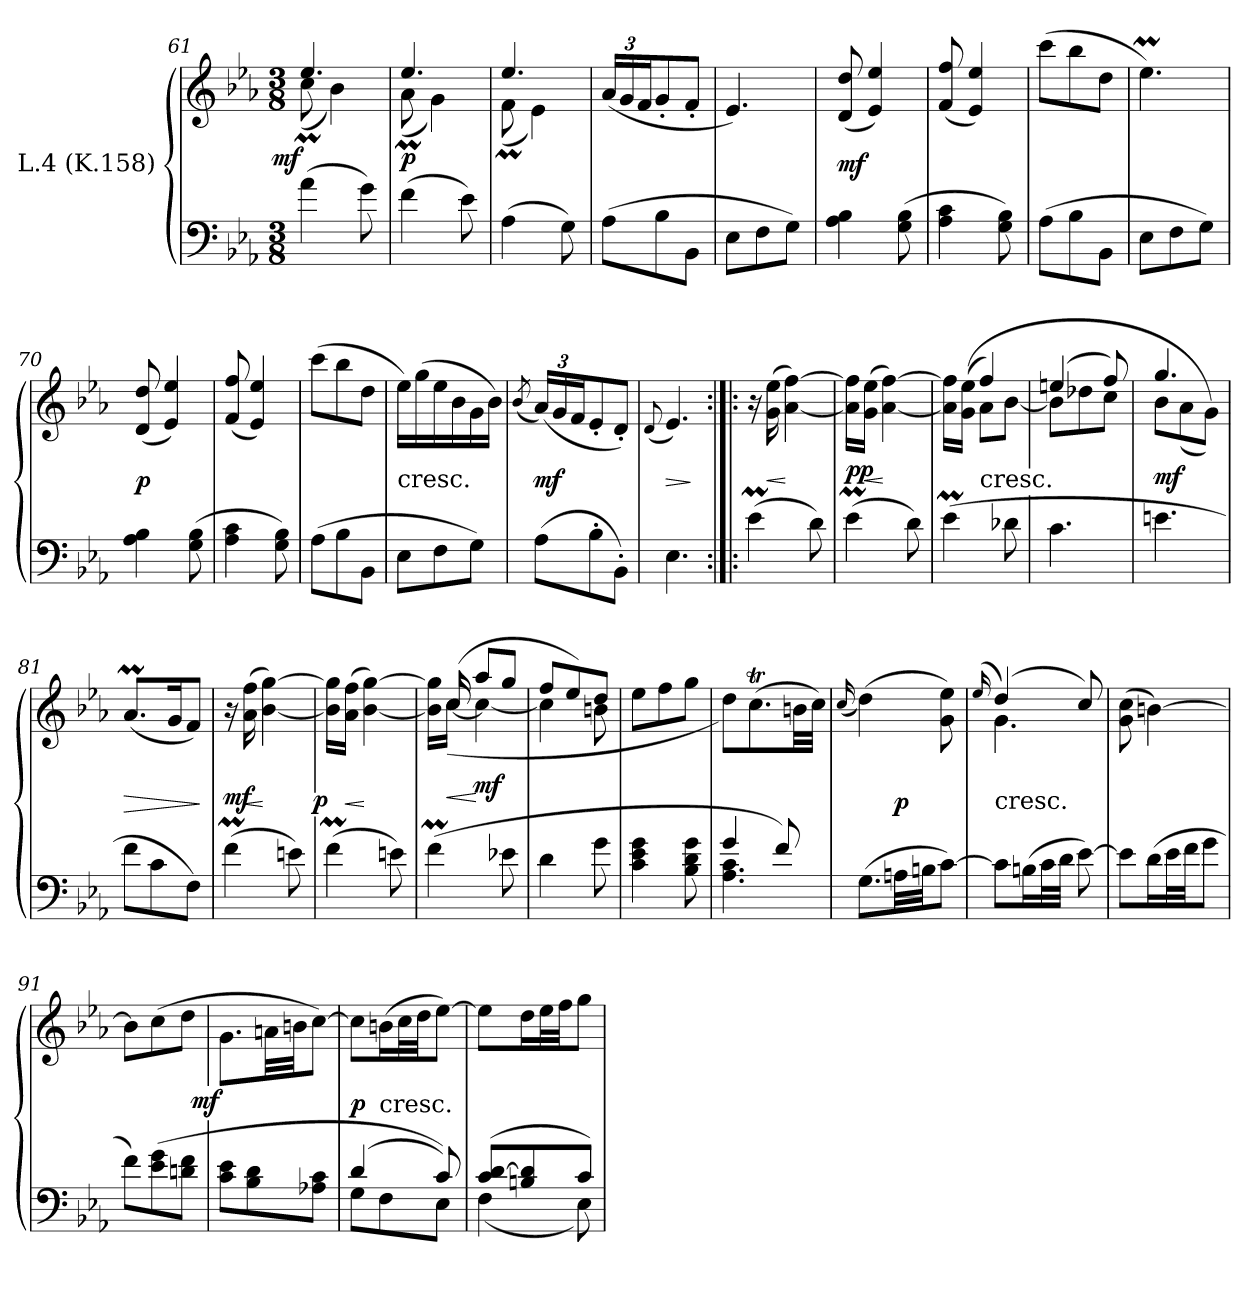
**kern	**kern	**dynam
*part1	*part1	*part1
*staff2	*staff1	*staff1/2
*I"L.4 (K.158)	*	*
!!LO:LB:g=z
*clefF4	*clefG2	*
*k[b-e-a-]	*k[b-e-a-]	*
*c:	*c:	*
*M3/8	*M3/8	*
=61	=61	=61
*	*^	*
!	!	!	!LO:DY:rj
(4a-	4.ee-	(8ccM	mf
.	.	4b-)	.
8g)	.	.	.
=62	=62	=62	=62
(4f	4.ee-	(8a-M	p
.	.	4g)	.
8e-)	.	.	.
=63	=63	=63	=63
(4A-	4.ee-	(8fM	.
.	.	4e-)	.
8G)	.	.	.
*	*v	*v	*
=64	=64	=64
(8A-L	(24a-LL	.
.	24g	.
.	24fJ	.
8B-	8g'	.
8BB-J	8f'J	.
=65	=65	=65
8E-L	4.e-)	.
8F	.	.
8GJ)	.	.
=66	=66	=66
4A- 4B-	(8d 8dd	mf
.	4e- 4ee-)	.
(>8G 8B-	.	.
=67	=67	=67
4A- 4c	(8f/ 8ff/	.
.	4e- 4ee-)	.
8G 8B-)	.	.
!!LO:LB:g=z
=68	=68	=68
(8A-L	(8cccL	.
8B-	8bb-	.
8BB-J	8ddJ	.
=69	=69	=69
8E-L	4.ee-M)	.
8F	.	.
8GJ)	.	.
=70	=70	=70
4A- 4B-	(8d 8dd	p
.	4e- 4ee-)	.
(>8G 8B-	.	.
=71	=71	=71
4A- 4c	(8f/ 8ff/	.
.	4e- 4ee-)	.
8G 8B-)	.	.
=72	=72	=72
(8A-L	(8cccL	.
8B-	8bb-	.
8BB-J	8ddJ	.
=73	=73	=73
!	!LO:TX:c:t=cresc.	!
8E-L	16ee-LL)	.
.	(16gg	.
8F	16ee-	.
.	16b-	.
8GJ)	16g	.
.	16b-JJ)	.
!!LO:LB:g=z
=74	=74	=74
.	(8qb-/	.
(8A-L	(24a-LL)	mf
.	24g	.
.	24fJ	.
8B-'	8e-'	.
8BB-'J)	8d'J)	.
=75	=75	=75
.	(8qqd/	.
4.E-	4.e-)	>
.	.	]
=76:|!|:	=76:|!|:	=76:|!|:
(4e-M	16r	mf mf
.	(>16g 16ee-	<
.	[4a- [4ff)	[
8d)	.	.
=77	=77	=77
(4e-M	16a-] 16ff]LL	p p
.	(>16g 16ee-JJ	<
.	[4a- [4ff)	[
8d)	.	.
=78	=78	=78
*	*^	*
(<4e-M	16a-] 16ff]LL	8ryy	.
.	((<16g 16ee-JJ	.	.
!	!LO:TX:c:t=cresc.	!	!
.	4ff)	8a-L	.
8d-X	.	[8b-J	.
=79	=79	=79	=79
4.c	(4een	8b-L]	.
.	.	8dd-X	.
.	8ff)	8ccJ	.
!!LO:LB:g=z	!!
=80	=80	=80	=80
4.en	4.gg	8b-L	mf
.	.	(>8a-	.
.	.	8gJ))	.
*	*v	*v	*
=81	=81	=81
8fL	(8.a-ML	>
8c	.	.
.	16gK	.
8FJ)	8fJ)	.
.	.	]
=82	=82	=82
(4fM	16r	mf
.	(>16a- 16ff	<
.	[4b- [4gg)	[
8en)	.	.
=83	=83	=83
!	!	!LO:DY:rj
(4fM	16b-] 16gg]LL	p
.	(>16a- 16ffJJ	<
.	[4b- [4gg)	[
8en)	.	.
=84	=84	=84
*	*^	*
(<4fM	16ryy	16b-] 16gg]LL	.
.	(16cc	([16ccJJ	<
.	8aa-L	4cc_	[
!	!	!	!LO:DY:rj
8e-X	8ggJ	.	mf
=85	=85	=85	=85
4d	8ffL	4cc]	.
.	8ee-)	.	.
8g	8ddJ	8bn	.
*	*v	*v	*
!!LO:LB:g=z
=86	=86	=86
4c 4e- 4g	8ee-L	.
.	8ff	.
8B- 8d 8g	8ggJ	.
=87	=87	=87
*^	*	*
(4g	4.A- 4.c)	8ddL)	.
.	.	(8.ccT	.
8f)	.	.	.
.	.	32bnLL	.
.	.	32ccJJJ)	.
*v	*v	*	*
=88	=88	=88
.	(16qqcc/	.
*	*^	*
(8.GL	(4dd)	8.ryy	.
32AnLL	.	8.ryy	p
32BnJJ	.	.	.
[8cJ)	8g 8ee-)	.	.
=89	=89	=89	=89
.	(16qqee-/	.	.
!	!LO:TX:c:t=cresc.	!	!
8cL]	(4dd)	4.g	.
(16BnL	.	.	.
32cL	.	.	.
32dJJJ	.	.	.
[8e-)	8cc)	.	.
*	*v	*v	*
=90	=90	=90
8e-L]	(8g\ 8cc\	.
(16dL	[4bn)	.
32e-L	.	.
32fJJ	.	.
8gJ	.	.
=91	=91	=91
8fL)	8bnL]	.
(<8e- 8g	(8cc	.
8dn 8fJ	8ddJ	.
!!LO:LB:g=z
=92	=92	=92
!	!	!LO:DY:rj
8c 8e-L	8.g\L	mf
8B- 8d	.	.
.	32an\LL	.
.	32bn\JJ	.
8A-X 8cJ	[8cc\J)	.
=93	=93	=93
*^	*	*
(4d	8GL	8ccL]	p
!	!	!LO:TX:c:t=cresc.	!
.	8F	(16bnL	.
.	.	32ccL	.
.	.	32ddJJ	.
8c)	8E-J)	[8ee-J)	.
=94	=94	=94	=94
(8c [8dL	(4F	8ee-L]	.
8Bn 8d]	.	16ddL	.
.	.	32ee-L	.
.	.	32ffJJ	.
8cJ)	8E-)	8ggJ	.
*v	*v	*	*
=	=	=
*-	*-	*-
